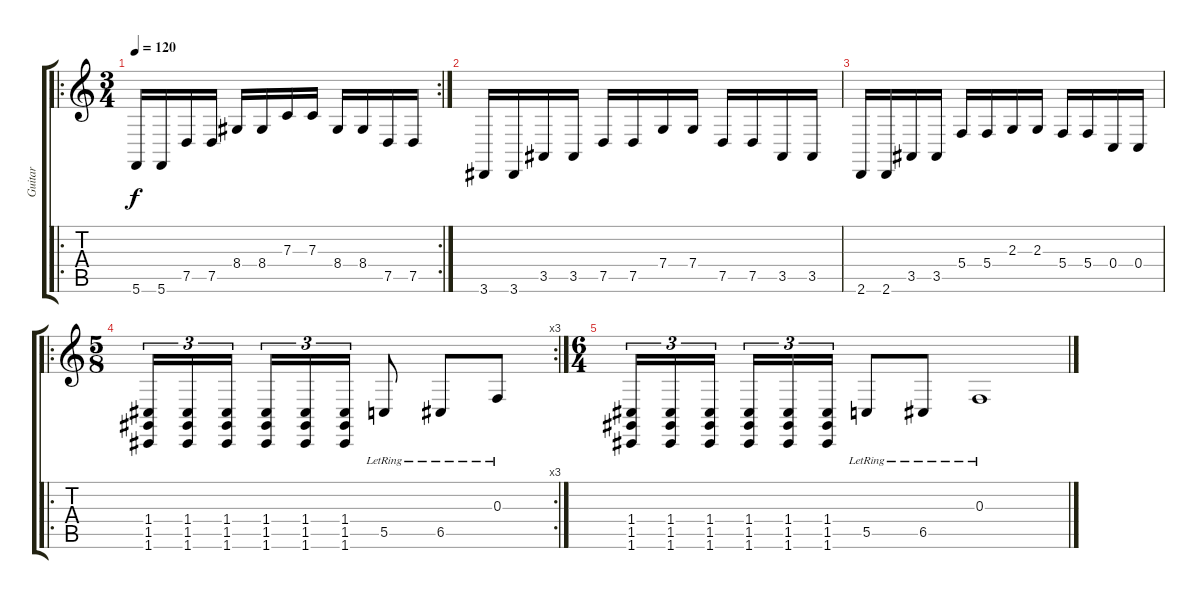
\track ("Guitar" "Guitar") {instrument brightacousticpiano}
\staff {score tabs}
\tuning (D4 A3 F3 C3 G2 C2) {hide}
\ro
\rc 2
\ts (3 4)
\tempo 120
\clef g2
\ks c
5.6.16{dy f} 5.6.16 7.5.16 7.5.16 8.4.16 8.4.16 7.3.16 7.3.16 8.4.16 8.4.16 7.5.16 7.5.16 |
3.6.16 3.6.16 3.5.16 3.5.16 7.5.16 7.5.16 7.4.16 7.4.16 7.5.16 7.5.16 3.5.16 3.5.16 |
2.6.16 2.6.16 3.5.16 3.5.16 5.4.16 5.4.16 2.3.16 2.3.16 5.4.16 5.4.16 0.4.16 0.4.16 |
\ro
\rc 3
\ts (5 8)
(1.4 1.5 1.6).16{tu (3 2)} (1.4 1.5 1.6).16{tu (3 2)} (1.4 1.5 1.6).16{tu (3 2)} (1.4 1.5 1.6).16{tu (3 2)} (1.4 1.5 1.6).16{tu (3 2)} (1.4 1.5 1.6).16{tu (3 2)} 5.5{lr}.8 6.5{lr}.8 0.3{lr}.8 |
\ts (6 4)
(1.4 1.5 1.6).16{tu (3 2)} (1.4 1.5 1.6).16{tu (3 2)} (1.4 1.5 1.6).16{tu (3 2) beam splitsecondary} (1.4 1.5 1.6).16{tu (3 2)} (1.4 1.5 1.6).16{tu (3 2)} (1.4 1.5 1.6).16{tu (3 2)} 5.5{lr}.8 6.5{lr}.8 0.3{lr}.1
